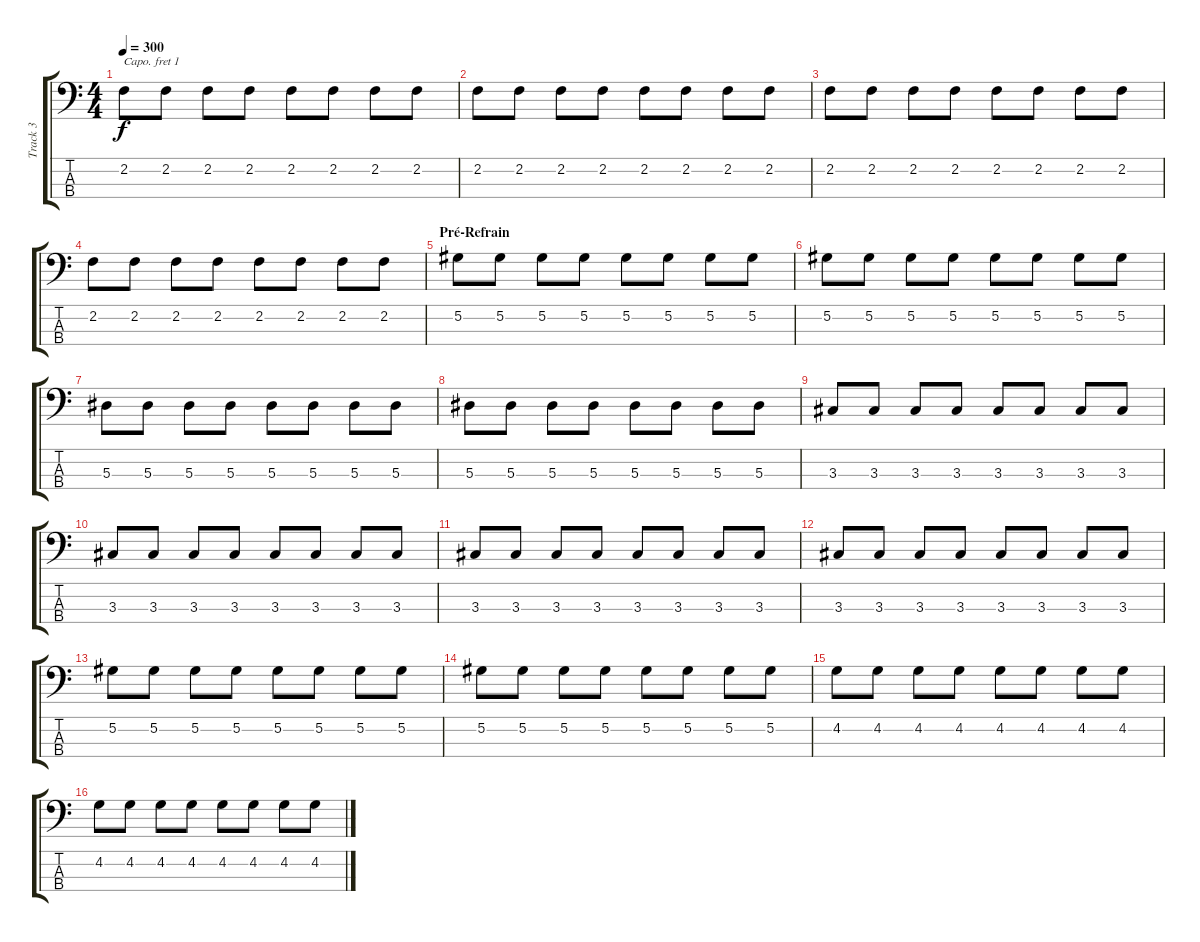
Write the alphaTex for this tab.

\track ("Track 3" "Track 3") {instrument electricbassfinger}
\staff {score tabs}
\capo 1
\tuning (G2 D2 A1 E1) {hide}
\ts (4 4)
\tempo 300
\clef f4
\ks c
2.2.8{dy f} 2.2.8 2.2.8 2.2.8 2.2.8 2.2.8 2.2.8 2.2.8 |
2.2.8 2.2.8 2.2.8 2.2.8 2.2.8 2.2.8 2.2.8 2.2.8 |
2.2.8 2.2.8 2.2.8 2.2.8 2.2.8 2.2.8 2.2.8 2.2.8 |
2.2.8 2.2.8 2.2.8 2.2.8 2.2.8 2.2.8 2.2.8 2.2.8 |
\section ("" "Pré-Refrain")
5.2.8 5.2.8 5.2.8 5.2.8 5.2.8 5.2.8 5.2.8 5.2.8 |
5.2.8 5.2.8 5.2.8 5.2.8 5.2.8 5.2.8 5.2.8 5.2.8 |
5.3.8 5.3.8 5.3.8 5.3.8 5.3.8 5.3.8 5.3.8 5.3.8 |
5.3.8 5.3.8 5.3.8 5.3.8 5.3.8 5.3.8 5.3.8 5.3.8 |
3.3.8 3.3.8 3.3.8 3.3.8 3.3.8 3.3.8 3.3.8 3.3.8 |
3.3.8 3.3.8 3.3.8 3.3.8 3.3.8 3.3.8 3.3.8 3.3.8 |
3.3.8 3.3.8 3.3.8 3.3.8 3.3.8 3.3.8 3.3.8 3.3.8 |
3.3.8 3.3.8 3.3.8 3.3.8 3.3.8 3.3.8 3.3.8 3.3.8 |
5.2.8 5.2.8 5.2.8 5.2.8 5.2.8 5.2.8 5.2.8 5.2.8 |
5.2.8 5.2.8 5.2.8 5.2.8 5.2.8 5.2.8 5.2.8 5.2.8 |
4.2.8 4.2.8 4.2.8 4.2.8 4.2.8 4.2.8 4.2.8 4.2.8 |
4.2.8 4.2.8 4.2.8 4.2.8 4.2.8 4.2.8 4.2.8 4.2.8
